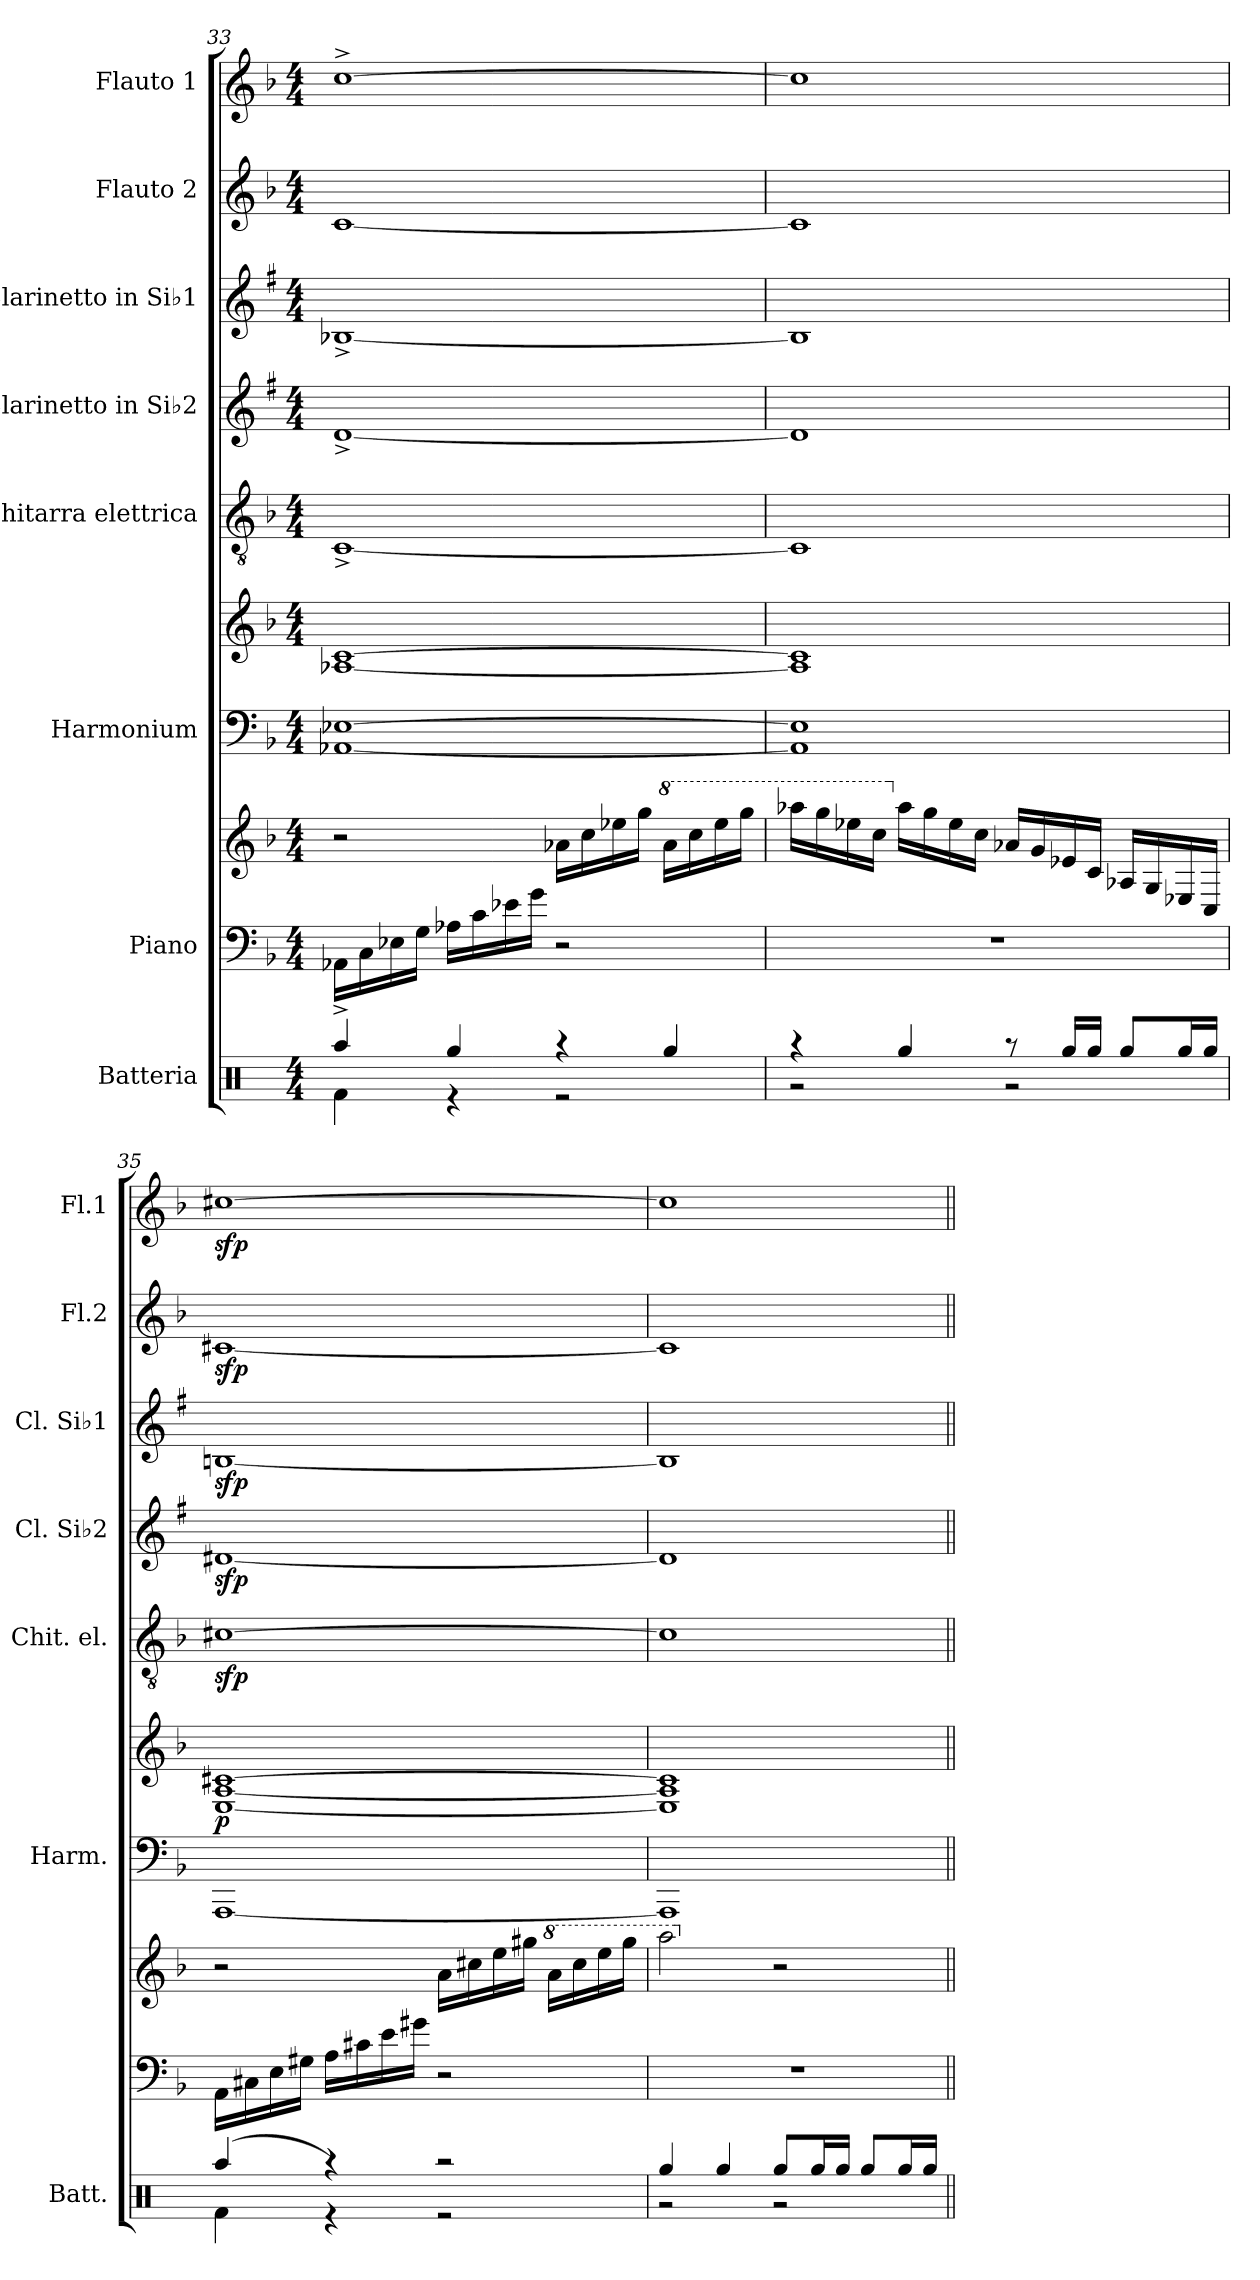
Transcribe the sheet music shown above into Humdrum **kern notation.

**kern	**kern	**kern	**kern	**kern	**dynam	**kern	**dynam	**kern	**dynam	**kern	**dynam	**kern	**dynam	**kern	**dynam
*part8	*part7	*part7	*part6	*part6	*part6	*part5	*part5	*part4	*part4	*part3	*part3	*part2	*part2	*part1	*part1
*staff10	*staff9	*staff8	*staff7	*staff6	*staff6/7	*staff5	*staff5	*staff4	*staff4	*staff3	*staff3	*staff2	*staff2	*staff1	*staff1
*I"Batteria	*I"Piano	*	*I"Harmonium	*	*	*I"Chitarra elettrica	*	*I"Clarinetto in Si♭2	*	*I"Clarinetto in Si♭1	*	*I"Flauto 2	*	*I"Flauto 1	*
*I'Batt.	*	*	*I'Harm.	*	*	*I'Chit. el.	*	*I'Cl. Si♭2	*	*I'Cl. Si♭1	*	*I'Fl.2	*	*I'Fl.1	*
!!LO:PB:g=z
*clefX	*clefF4	*clefG2	*clefF4	*clefG2	*	*clefGv2	*	*clefG2	*	*clefG2	*	*clefG2	*	*clefG2	*
*	*	*	*	*	*	*	*	*ITrd1c2	*	*ITrd1c2	*	*	*	*	*
*k[]	*k[b-]	*k[b-]	*k[b-]	*k[b-]	*	*k[b-]	*	*k[b-]	*	*k[b-]	*	*k[b-]	*	*k[b-]	*
*M4/4	*M4/4	*M4/4	*M4/4	*M4/4	*	*M4/4	*	*M4/4	*	*M4/4	*	*M4/4	*	*M4/4	*
=33	=33	=33	=33	=33	=33	=33	=33	=33	=33	=33	=33	=33	=33	=33	=33
*^	*	*	*^	*	*	*	*	*	*	*	*	*	*	*	*
4Raa^/	4Rf\	16AA-X\LL	2r	[1E-X	[1AA-X	[1A-X [1c	.	[1C^	.	[1c^	.	[1A-X^	.	[1c	.	[1cc^	.
.	.	16C\	.	.	.	.	.	.	.	.	.	.	.	.	.	.	.
.	.	16E-X\	.	.	.	.	.	.	.	.	.	.	.	.	.	.	.
.	.	16G\JJ	.	.	.	.	.	.	.	.	.	.	.	.	.	.	.
4Rgg/	4r	16A-X\LL	.	.	.	.	.	.	.	.	.	.	.	.	.	.	.
.	.	16c\	.	.	.	.	.	.	.	.	.	.	.	.	.	.	.
.	.	16e-X\	.	.	.	.	.	.	.	.	.	.	.	.	.	.	.
.	.	16g\JJ	.	.	.	.	.	.	.	.	.	.	.	.	.	.	.
4r	2r	2r	16a-X\LL	.	.	.	.	.	.	.	.	.	.	.	.	.	.
.	.	.	16cc\	.	.	.	.	.	.	.	.	.	.	.	.	.	.
.	.	.	16ee-X\	.	.	.	.	.	.	.	.	.	.	.	.	.	.
.	.	.	16gg\JJ	.	.	.	.	.	.	.	.	.	.	.	.	.	.
*	*	*	*8va	*	*	*	*	*	*	*	*	*	*	*	*	*	*
4Rgg/	.	.	16aa-\LL	.	.	.	.	.	.	.	.	.	.	.	.	.	.
.	.	.	16ccc\	.	.	.	.	.	.	.	.	.	.	.	.	.	.
.	.	.	16eee-\	.	.	.	.	.	.	.	.	.	.	.	.	.	.
.	.	.	16ggg\JJ	.	.	.	.	.	.	.	.	.	.	.	.	.	.
*	*	*	*	*v	*v	*	*	*	*	*	*	*	*	*	*	*	*
=34	=34	=34	=34	=34	=34	=34	=34	=34	=34	=34	=34	=34	=34	=34	=34	=34
4r	2r	1r	16aaa-X\LL	1AA-] 1E-]	1A-] 1c]	.	1C]	.	1c]	.	1A-]	.	1c]	.	1cc]	.
.	.	.	16ggg\	.	.	.	.	.	.	.	.	.	.	.	.	.
.	.	.	16eee-X\	.	.	.	.	.	.	.	.	.	.	.	.	.
.	.	.	16ccc\JJ	.	.	.	.	.	.	.	.	.	.	.	.	.
*	*	*	*X8va	*	*	*	*	*	*	*	*	*	*	*	*	*
4Rgg/	.	.	16aa-\LL	.	.	.	.	.	.	.	.	.	.	.	.	.
.	.	.	16gg\	.	.	.	.	.	.	.	.	.	.	.	.	.
.	.	.	16ee-\	.	.	.	.	.	.	.	.	.	.	.	.	.
.	.	.	16cc\JJ	.	.	.	.	.	.	.	.	.	.	.	.	.
8r	2r	.	16a-X/LL	.	.	.	.	.	.	.	.	.	.	.	.	.
.	.	.	16g/	.	.	.	.	.	.	.	.	.	.	.	.	.
16Rgg/LL	.	.	16e-X/	.	.	.	.	.	.	.	.	.	.	.	.	.
16Rgg/JJ	.	.	16c/JJ	.	.	.	.	.	.	.	.	.	.	.	.	.
8Rgg/L	.	.	16A-X/LL	.	.	.	.	.	.	.	.	.	.	.	.	.
.	.	.	16G/	.	.	.	.	.	.	.	.	.	.	.	.	.
16Rgg/L	.	.	16E-X/	.	.	.	.	.	.	.	.	.	.	.	.	.
16Rgg/JJ	.	.	16C/JJ	.	.	.	.	.	.	.	.	.	.	.	.	.
!!LO:PB:g=z
=35	=35	=35	=35	=35	=35	=35	=35	=35	=35	=35	=35	=35	=35	=35	=35	=35
!	!	!	!	!	!	!LO:DY:b	!	!LO:DY:b	!	!LO:DY:b	!	!LO:DY:b	!	!LO:DY:b	!	!LO:DY:b
(>4Raa/	4Rf\	16AA\LL	2r	[1AAA	[1E [1A [1c#X	p	[1c#X	sfp	[1c#X	sfp	[1An	sfp	[1c#X	sfp	[1cc#X	sfp
.	.	16C#X\	.	.	.	.	.	.	.	.	.	.	.	.	.	.
.	.	16E\	.	.	.	.	.	.	.	.	.	.	.	.	.	.
.	.	16G#X\JJ	.	.	.	.	.	.	.	.	.	.	.	.	.	.
4r)	4r	16A\LL	.	.	.	.	.	.	.	.	.	.	.	.	.	.
.	.	16c#X\	.	.	.	.	.	.	.	.	.	.	.	.	.	.
.	.	16e\	.	.	.	.	.	.	.	.	.	.	.	.	.	.
.	.	16g#X\JJ	.	.	.	.	.	.	.	.	.	.	.	.	.	.
2r	2r	2r	16a\LL	.	.	.	.	.	.	.	.	.	.	.	.	.
.	.	.	16cc#X\	.	.	.	.	.	.	.	.	.	.	.	.	.
.	.	.	16ee\	.	.	.	.	.	.	.	.	.	.	.	.	.
.	.	.	16gg#X\JJ	.	.	.	.	.	.	.	.	.	.	.	.	.
*	*	*	*8va	*	*	*	*	*	*	*	*	*	*	*	*	*
.	.	.	16aa\LL	.	.	.	.	.	.	.	.	.	.	.	.	.
.	.	.	16ccc#\	.	.	.	.	.	.	.	.	.	.	.	.	.
.	.	.	16eee\	.	.	.	.	.	.	.	.	.	.	.	.	.
.	.	.	16ggg#\JJ	.	.	.	.	.	.	.	.	.	.	.	.	.
=36	=36	=36	=36	=36	=36	=36	=36	=36	=36	=36	=36	=36	=36	=36	=36	=36
4Rgg/	2r	1r	2aaa\	1AAA]	1E] 1A] 1c#]	.	1c#]	.	1c#]	.	1A]	.	1c#]	.	1cc#]	.
4Rgg/	.	.	.	.	.	.	.	.	.	.	.	.	.	.	.	.
*	*	*	*X8va	*	*	*	*	*	*	*	*	*	*	*	*	*
8Rgg/L	2r	.	2r	.	.	.	.	.	.	.	.	.	.	.	.	.
16Rgg/L	.	.	.	.	.	.	.	.	.	.	.	.	.	.	.	.
16Rgg/JJ	.	.	.	.	.	.	.	.	.	.	.	.	.	.	.	.
8Rgg/L	.	.	.	.	.	.	.	.	.	.	.	.	.	.	.	.
16Rgg/L	.	.	.	.	.	.	.	.	.	.	.	.	.	.	.	.
16Rgg/JJ	.	.	.	.	.	.	.	.	.	.	.	.	.	.	.	.
*v	*v	*	*	*	*	*	*	*	*	*	*	*	*	*	*	*
=||	=||	=||	=||	=||	=||	=||	=||	=||	=||	=||	=||	=||	=||	=||	=||
*-	*-	*-	*-	*-	*-	*-	*-	*-	*-	*-	*-	*-	*-	*-	*-
